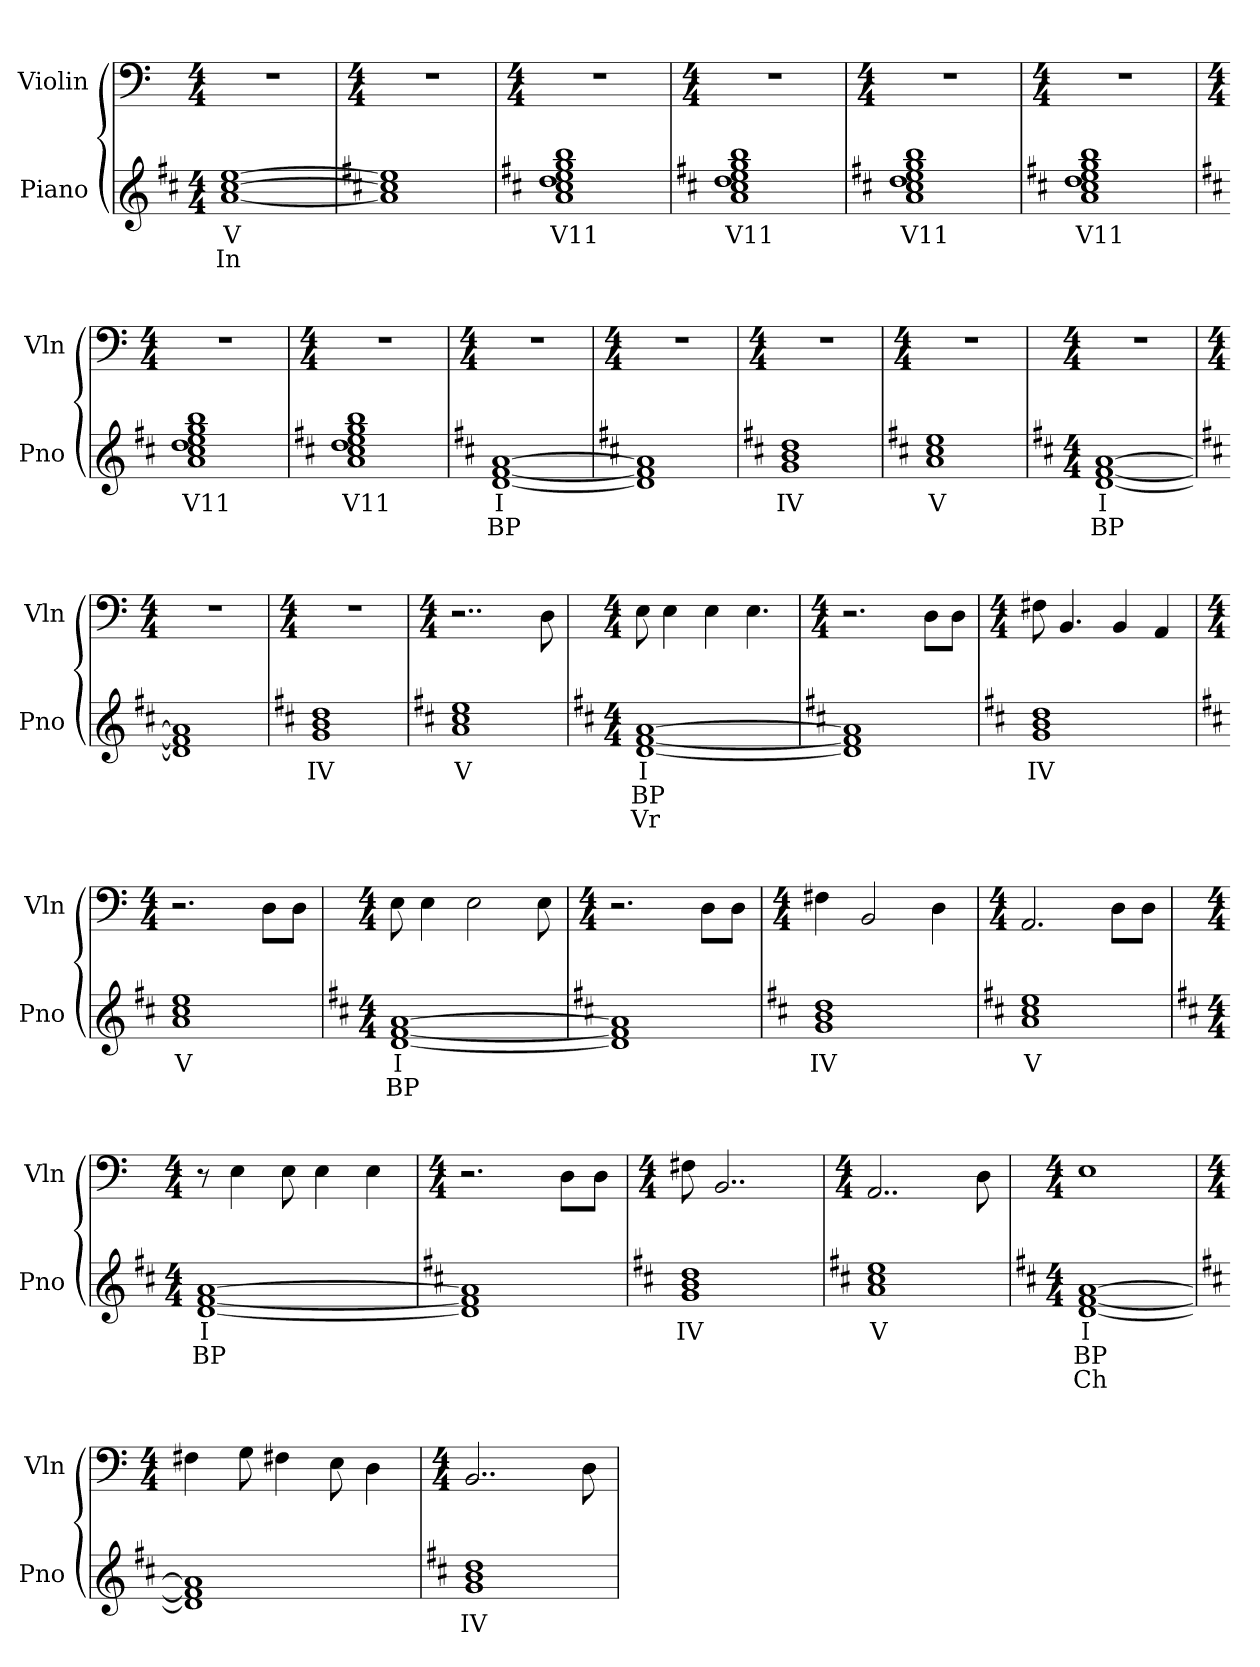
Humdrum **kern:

**kern	**text	**text	**text	**kern
*part2	*part2	*part2	*part2	*part1
*staff2	*staff2	*staff2	*staff2	*staff1
*I"Piano	*	*	*	*I"Violin
*I'Pno	*	*	*	*I'Vln
*k[f#c#]	*	*	*	*
*D:	*	*	*	*
*M4/4	*	*	*	*M4/4
=	=	=	=	=
[1a [1cc# [1ee	V	In	.	1r
=	=	=	=	=
*k[f#c#]	*	*	*	*
*D:	*	*	*	*
*	*	*	*	*M4/4
1a] 1cc#] 1ee]	.	.	.	1r
=	=	=	=	=
*k[f#c#]	*	*	*	*
*D:	*	*	*	*
*	*	*	*	*M4/4
1a 1cc# 1ee 1gg 1bb 1dd	V11	.	.	1r
=	=	=	=	=
*k[f#c#]	*	*	*	*
*D:	*	*	*	*
*	*	*	*	*M4/4
1a 1cc# 1ee 1gg 1bb 1dd	V11	.	.	1r
=	=	=	=	=
*k[f#c#]	*	*	*	*
*D:	*	*	*	*
*	*	*	*	*M4/4
1a 1cc# 1ee 1gg 1bb 1dd	V11	.	.	1r
=	=	=	=	=
*k[f#c#]	*	*	*	*
*D:	*	*	*	*
*	*	*	*	*M4/4
1a 1cc# 1ee 1gg 1bb 1dd	V11	.	.	1r
=	=	=	=	=
*k[f#c#]	*	*	*	*
*D:	*	*	*	*
*	*	*	*	*M4/4
1a 1cc# 1ee 1gg 1bb 1dd	V11	.	.	1r
=	=	=	=	=
*k[f#c#]	*	*	*	*
*D:	*	*	*	*
*	*	*	*	*M4/4
1a 1cc# 1ee 1gg 1bb 1dd	V11	.	.	1r
=	=	=	=	=
*k[f#c#]	*	*	*	*
*D:	*	*	*	*
*	*	*	*	*M4/4
[1d [1f# [1a	I	BP	.	1r
=	=	=	=	=
*k[f#c#]	*	*	*	*
*D:	*	*	*	*
*	*	*	*	*M4/4
1d] 1f#] 1a]	.	.	.	1r
=	=	=	=	=
*k[f#c#]	*	*	*	*
*D:	*	*	*	*
*	*	*	*	*M4/4
1g 1b 1dd	IV	.	.	1r
=	=	=	=	=
*k[f#c#]	*	*	*	*
*D:	*	*	*	*
*	*	*	*	*M4/4
1a 1cc# 1ee	V	.	.	1r
=	=	=	=	=
*k[f#c#]	*	*	*	*
*D:	*	*	*	*
*M4/4	*	*	*	*M4/4
[1d [1f# [1a	I	BP	.	1r
=	=	=	=	=
*k[f#c#]	*	*	*	*
*D:	*	*	*	*
*	*	*	*	*M4/4
1d] 1f#] 1a]	.	.	.	1r
=	=	=	=	=
*k[f#c#]	*	*	*	*
*D:	*	*	*	*
*	*	*	*	*M4/4
1g 1b 1dd	IV	.	.	1r
=	=	=	=	=
*k[f#c#]	*	*	*	*
*D:	*	*	*	*
*	*	*	*	*M4/4
1a 1cc# 1ee	V	.	.	2..r
.	.	.	.	8D
=	=	=	=	=
*k[f#c#]	*	*	*	*
*D:	*	*	*	*
*M4/4	*	*	*	*M4/4
[1d [1f# [1a	I	BP	Vr	8E
.	.	.	.	4E
.	.	.	.	4E
.	.	.	.	4.E
=	=	=	=	=
*k[f#c#]	*	*	*	*
*D:	*	*	*	*
*	*	*	*	*M4/4
1d] 1f#] 1a]	.	.	.	2.r
.	.	.	.	8DL
.	.	.	.	8DJ
=	=	=	=	=
*k[f#c#]	*	*	*	*
*D:	*	*	*	*
*	*	*	*	*M4/4
1g 1b 1dd	IV	.	.	8F#X
.	.	.	.	4.BB
.	.	.	.	4BB
.	.	.	.	4AA
=	=	=	=	=
*k[f#c#]	*	*	*	*
*D:	*	*	*	*
*	*	*	*	*M4/4
1a 1cc# 1ee	V	.	.	2.r
.	.	.	.	8DL
.	.	.	.	8DJ
=	=	=	=	=
*k[f#c#]	*	*	*	*
*D:	*	*	*	*
*M4/4	*	*	*	*M4/4
[1d [1f# [1a	I	BP	.	8E
.	.	.	.	4E
.	.	.	.	2E
.	.	.	.	8E
=	=	=	=	=
*k[f#c#]	*	*	*	*
*D:	*	*	*	*
*	*	*	*	*M4/4
1d] 1f#] 1a]	.	.	.	2.r
.	.	.	.	8DL
.	.	.	.	8DJ
=	=	=	=	=
*k[f#c#]	*	*	*	*
*D:	*	*	*	*
*	*	*	*	*M4/4
1g 1b 1dd	IV	.	.	4F#X
.	.	.	.	2BB
.	.	.	.	4D
=	=	=	=	=
*k[f#c#]	*	*	*	*
*D:	*	*	*	*
*	*	*	*	*M4/4
1a 1cc# 1ee	V	.	.	2.AA
.	.	.	.	8DL
.	.	.	.	8DJ
=	=	=	=	=
*k[f#c#]	*	*	*	*
*D:	*	*	*	*
*M4/4	*	*	*	*M4/4
[1d [1f# [1a	I	BP	.	8r
.	.	.	.	4E
.	.	.	.	8E
.	.	.	.	4E
.	.	.	.	4E
=	=	=	=	=
*k[f#c#]	*	*	*	*
*D:	*	*	*	*
*	*	*	*	*M4/4
1d] 1f#] 1a]	.	.	.	2.r
.	.	.	.	8DL
.	.	.	.	8DJ
=	=	=	=	=
*k[f#c#]	*	*	*	*
*D:	*	*	*	*
*	*	*	*	*M4/4
1g 1b 1dd	IV	.	.	8F#X
.	.	.	.	2..BB
=	=	=	=	=
*k[f#c#]	*	*	*	*
*D:	*	*	*	*
*	*	*	*	*M4/4
1a 1cc# 1ee	V	.	.	2..AA
.	.	.	.	8D
=	=	=	=	=
*k[f#c#]	*	*	*	*
*D:	*	*	*	*
*M4/4	*	*	*	*M4/4
[1d [1f# [1a	I	BP	Ch	1E
=	=	=	=	=
*k[f#c#]	*	*	*	*
*D:	*	*	*	*
*	*	*	*	*M4/4
1d] 1f#] 1a]	.	.	.	4F#X
.	.	.	.	8G
.	.	.	.	4F#X
.	.	.	.	8E
.	.	.	.	4D
=	=	=	=	=
*k[f#c#]	*	*	*	*
*D:	*	*	*	*
*	*	*	*	*M4/4
1g 1b 1dd	IV	.	.	2..BB
.	.	.	.	8D
=	=	=	=	=
*-	*-	*-	*-	*-
